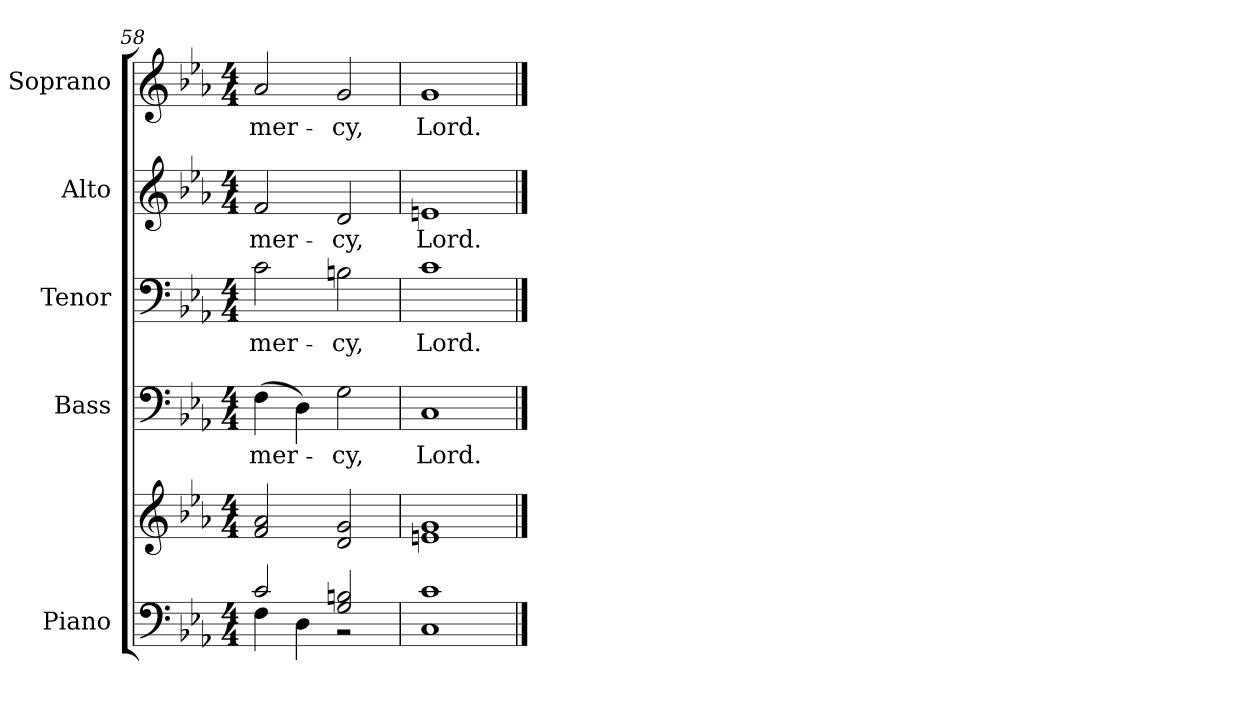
**kern	**kern	**kern	**text	**kern	**text	**kern	**text	**kern	**text
*part5	*part5	*part4	*part4	*part3	*part3	*part2	*part2	*part1	*part1
*staff6	*staff5	*staff4	*staff4	*staff3	*staff3	*staff2	*staff2	*staff1	*staff1
*I"Piano	*	*I"Bass	*	*I"Tenor	*	*I"Alto	*	*I"Soprano	*
*I'Pno.	*	*I'B.	*	*I'T.	*	*I'A.	*	*I'S.	*
*clefF4	*clefG2	*clefF4	*	*clefF4	*	*clefG2	*	*clefG2	*
*k[b-e-a-]	*k[b-e-a-]	*k[b-e-a-]	*	*k[b-e-a-]	*	*k[b-e-a-]	*	*k[b-e-a-]	*
*E-:	*E-:	*E-:	*	*E-:	*	*E-:	*	*E-:	*
*M4/4	*M4/4	*M4/4	*	*M4/4	*	*M4/4	*	*M4/4	*
=58	=58	=58	=58	=58	=58	=58	=58	=58	=58
*^	*	*	*	*	*	*	*	*	*
!	!	!	!	!LO:LY:b:color=#000000	!	!	!	!	!	!
!	!	!	!	!	!	!LO:LY:b:color=#000000	!	!	!	!
!	!	!	!	!	!	!	!	!LO:LY:b:color=#000000	!	!
!	!	!	!	!	!	!	!	!	!	!LO:LY:b:color=#000000
2ci/	4Fi\	2fi/ 2a-i	(4Fi\	mer-	2ci\	mer-	2fi/	mer-	2a-i/	mer-
.	4Di\	.	4Di\)	.	.	.	.	.	.	.
!	!	!	!	!LO:LY:b:color=#000000	!	!	!	!	!	!
!	!	!	!	!	!	!LO:LY:b:color=#000000	!	!	!	!
!	!	!	!	!	!	!	!	!LO:LY:b:color=#000000	!	!
!	!	!	!	!	!	!	!	!	!	!LO:LY:b:color=#000000
2Gi/ 2Bni	2r	2di/ 2gi	2Gi\	-cy,	2Bni\	-cy,	2di/	-cy,	2gi/	-cy,
*v	*v	*	*	*	*	*	*	*	*	*
!!LO:PB:g=z
=59	=59	=59	=59	=59	=59	=59	=59	=59	=59
*^	*	*	*	*	*	*	*	*	*
!	!	!	!	!LO:LY:b:color=#000000	!	!	!	!	!	!
*v	*v	*	*	*	*	*	*	*	*	*
*^	*	*	*	*	*	*	*	*	*
!	!	!	!	!	!	!LO:LY:b:color=#000000	!	!	!	!
*v	*v	*	*	*	*	*	*	*	*	*
*^	*	*	*	*	*	*	*	*	*
!	!	!	!	!	!	!	!	!LO:LY:b:color=#000000	!	!
*v	*v	*	*	*	*	*	*	*	*	*
*^	*	*	*	*	*	*	*	*	*
!	!	!	!	!	!	!	!	!	!	!LO:LY:b:color=#000000
*v	*v	*	*	*	*	*	*	*	*	*
1Ci 1ci	1eni 1gi	1Ci	Lord.	1ci	Lord.	1eni	Lord.	1gi	Lord.
==	==	==	==	==	==	==	==	==	==
*-	*-	*-	*-	*-	*-	*-	*-	*-	*-
